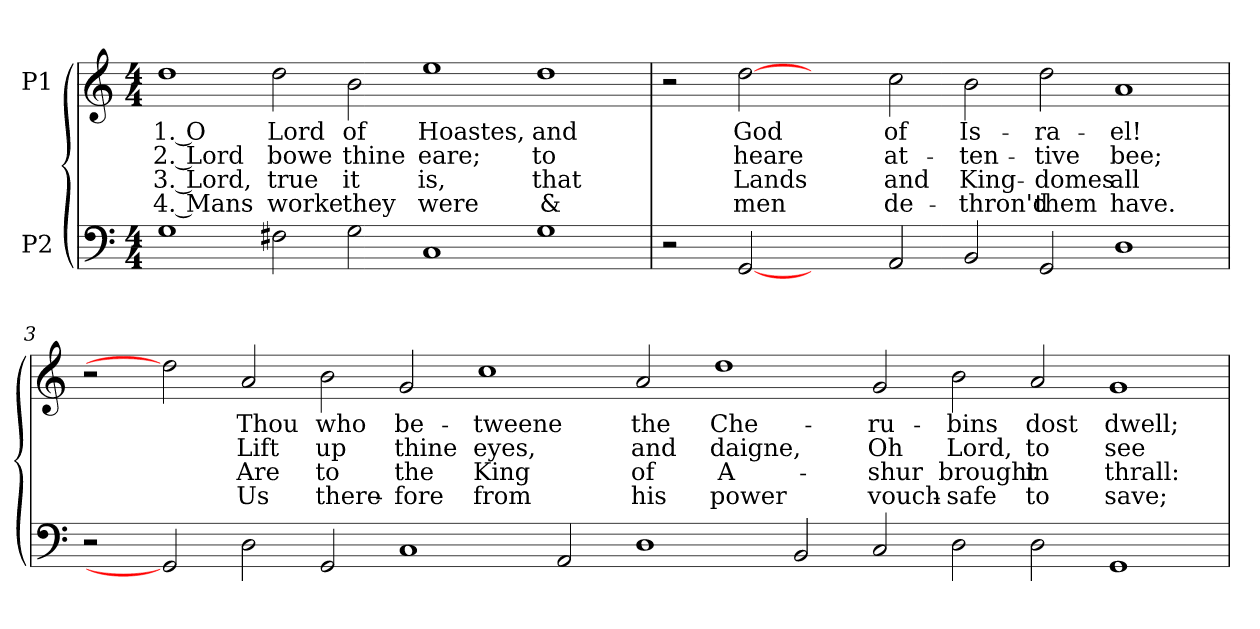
**kern	**kern	**text	**text	**text	**text
*part2	*part1	*part1	*part1	*part1	*part1
*staff2	*staff1	*staff1	*staff1	*staff1	*staff1
*I"P2	*I"P1	*	*	*	*
!!LO:PB:g=z
*clefF4	*clefG2	*	*	*	*
*k[]	*k[]	*	*	*	*
*C:	*C:	*	*	*	*
*M4/4	*M4/4	*	*	*	*
=1	=1	=1	=1	=1	=1
!	!	!LO:LY:b:color=#000000	!LO:LY:b:color=#000000	!LO:LY:b:color=#000000	!LO:LY:b:color=#000000
1Gi	1ddi	1. O	2. Lord	3. Lord,	4. Mans
!	!	!LO:LY:b:color=#000000	!LO:LY:b:color=#000000	!LO:LY:b:color=#000000	!LO:LY:b:color=#000000
2F#Xi\	2ddi\	Lord	bowe	true	worke
!	!	!LO:LY:b:color=#000000	!LO:LY:b:color=#000000	!LO:LY:b:color=#000000	!LO:LY:b:color=#000000
2Gi\	2bi\	of	thine	it	they
!	!	!LO:LY:b:color=#000000	!LO:LY:b:color=#000000	!LO:LY:b:color=#000000	!LO:LY:b:color=#000000
1Ci	1eei	Hoastes,	eare;	is,	were
!	!	!LO:LY:b:color=#000000	!LO:LY:b:color=#000000	!LO:LY:b:color=#000000	!LO:LY:b:color=#000000
1Gi	1ddi	and	to	that	&
=2	=2	=2	=2	=2	=2
2r	2r	.	.	.	.
!	!	!LO:LY:b:color=#000000	!LO:LY:b:color=#000000	!LO:LY:b:color=#000000	!LO:LY:b:color=#000000
[2GGi	[2ddi	God	heare	Lands	men
2ryy	2ryy	.	.	.	.
!	!	!LO:LY:b:color=#000000	!LO:LY:b:color=#000000	!LO:LY:b:color=#000000	!LO:LY:b:color=#000000
2AAi/	2cci\	of	at-	and	de-
!	!	!LO:LY:b:color=#000000	!LO:LY:b:color=#000000	!LO:LY:b:color=#000000	!LO:LY:b:color=#000000
2BBi/	2bi\	Is-	-ten-	King-	-thron'd
!	!	!LO:LY:b:color=#000000	!LO:LY:b:color=#000000	!LO:LY:b:color=#000000	!LO:LY:b:color=#000000
2GGi/	2ddi\	-ra-	-tive	-domes	them
!	!	!LO:LY:b:color=#000000	!LO:LY:b:color=#000000	!LO:LY:b:color=#000000	!LO:LY:b:color=#000000
1Di	1ai	-el!	bee;	all	have.
!!LO:LB:g=z
=3	=3	=3	=3	=3	=3
2r	2r	.	.	.	.
2GGi]	2ddi]	.	.	.	.
!	!	!LO:LY:b:color=#000000	!LO:LY:b:color=#000000	!LO:LY:b:color=#000000	!LO:LY:b:color=#000000
2Di\	2ai/	Thou	Lift	Are	Us
!	!	!LO:LY:b:color=#000000	!LO:LY:b:color=#000000	!LO:LY:b:color=#000000	!LO:LY:b:color=#000000
2GGi/	2bi\	who	up	to	there-
!	!	!LO:LY:b:color=#000000	!LO:LY:b:color=#000000	!LO:LY:b:color=#000000	!LO:LY:b:color=#000000
1Ci	2gi/	be-	thine	the	-fore
!	!	!LO:LY:b:color=#000000	!LO:LY:b:color=#000000	!LO:LY:b:color=#000000	!LO:LY:b:color=#000000
.	1cci	-tweene	eyes,	King	from
2AAi/	.	.	.	.	.
!	!	!LO:LY:b:color=#000000	!LO:LY:b:color=#000000	!LO:LY:b:color=#000000	!LO:LY:b:color=#000000
1Di	2ai/	the	and	of	his
!	!	!LO:LY:b:color=#000000	!LO:LY:b:color=#000000	!LO:LY:b:color=#000000	!LO:LY:b:color=#000000
.	1ddi	Che-	daigne,	A-	power
2BBi/	.	.	.	.	.
!	!	!LO:LY:b:color=#000000	!LO:LY:b:color=#000000	!LO:LY:b:color=#000000	!LO:LY:b:color=#000000
2Ci/	2gi/	-ru-	Oh	-shur	vouch-
!	!	!LO:LY:b:color=#000000	!LO:LY:b:color=#000000	!LO:LY:b:color=#000000	!LO:LY:b:color=#000000
2Di\	2bi\	-bins	Lord,	brought	-safe
!	!	!LO:LY:b:color=#000000	!LO:LY:b:color=#000000	!LO:LY:b:color=#000000	!LO:LY:b:color=#000000
2Di\	2ai/	dost	to	in	to
!	!	!LO:LY:b:color=#000000	!LO:LY:b:color=#000000	!LO:LY:b:color=#000000	!LO:LY:b:color=#000000
1GGi	1gi	dwell;	see	thrall:	save;
=	=	=	=	=	=
*-	*-	*-	*-	*-	*-
